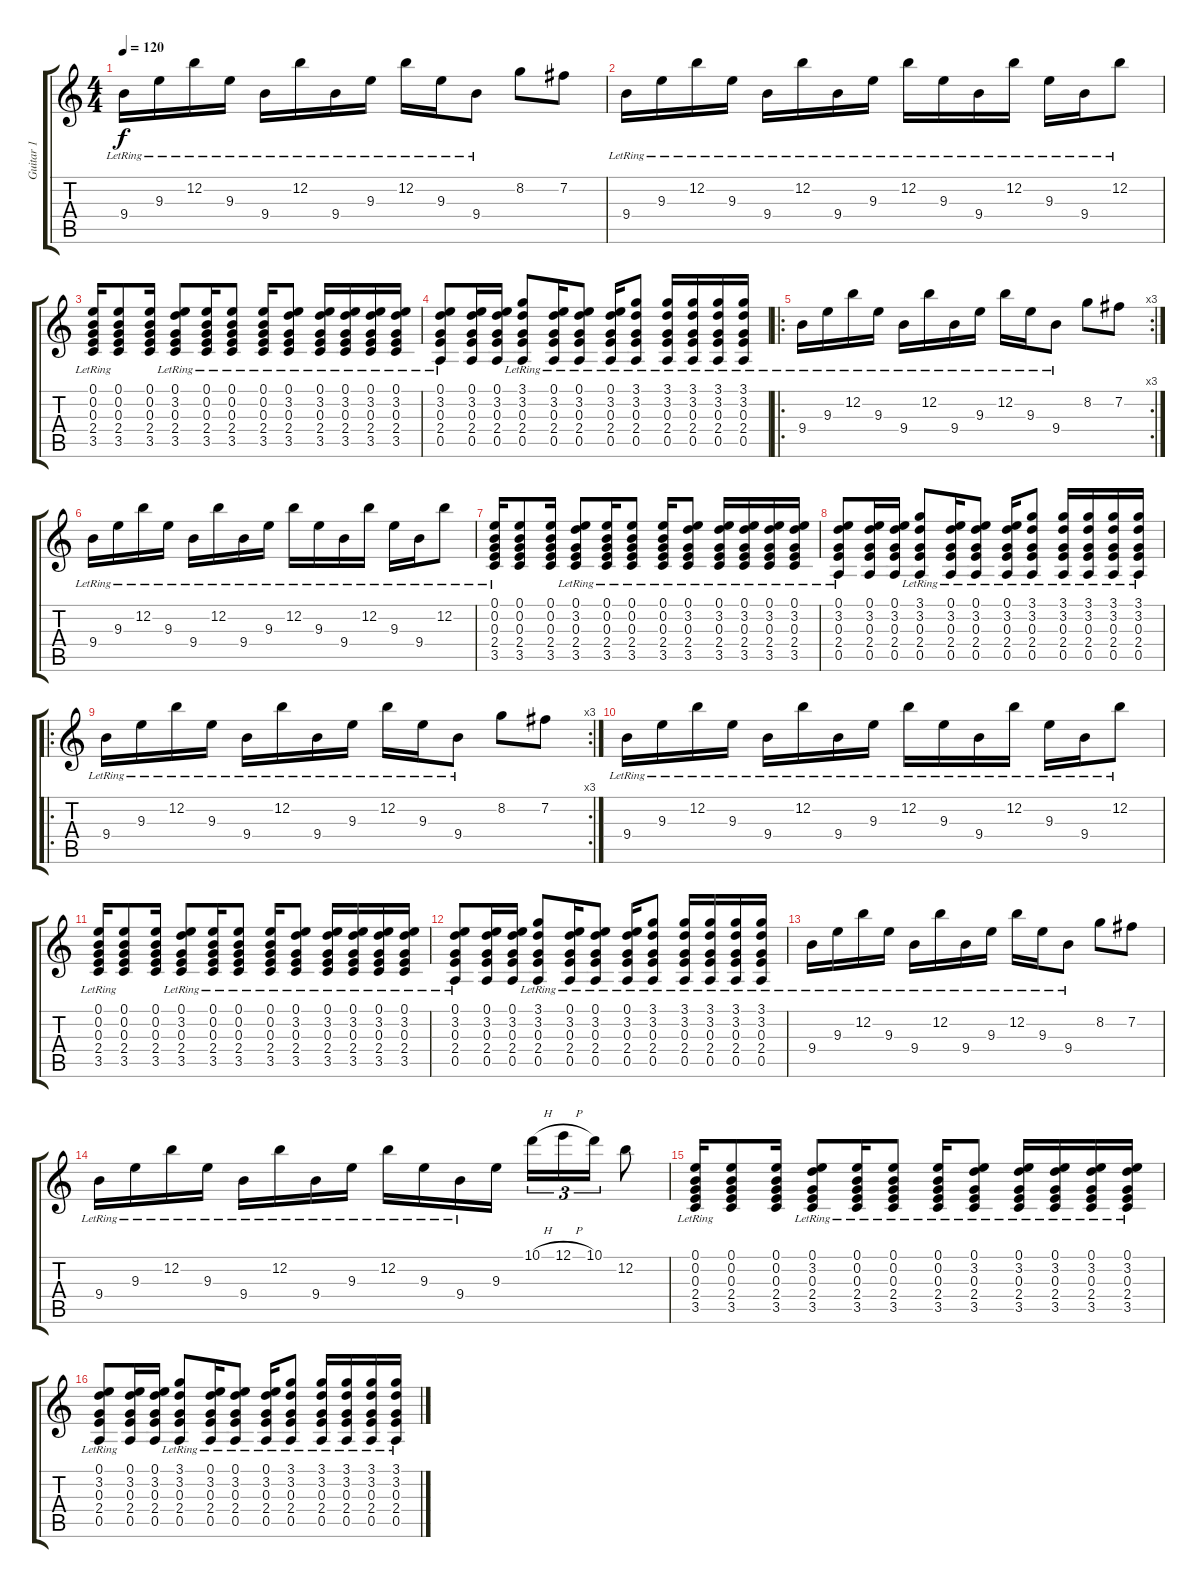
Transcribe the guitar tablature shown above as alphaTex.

\track ("Guitar 1" "Guitar 1") {instrument electricguitarjazz}
\staff {score tabs}
\tuning (E4 B3 G3 D3 A2 E2) {hide}
\ts (4 4)
\tempo 120
\clef g2
\ks c
9.4{lr}.16{dy f} 9.3{lr}.16 12.2{lr}.16 9.3{lr}.16 9.4{lr}.16 12.2{lr}.16 9.4{lr}.16 9.3{lr}.16 12.2{lr}.16 9.3{lr}.16 9.4{lr}.8 8.2.8 7.2.8 |
9.4{lr}.16 9.3{lr}.16 12.2{lr}.16 9.3{lr}.16 9.4{lr}.16 12.2{lr}.16 9.4{lr}.16 9.3{lr}.16 12.2{lr}.16 9.3{lr}.16 9.4{lr}.16 12.2{lr}.16 9.3{lr}.16 9.4{lr}.16 12.2{lr}.8 |
(0.1 0.2 0.3 2.4{lr} 3.5{lr}).16 (0.1 0.2 0.3 2.4 3.5).8 (0.1 0.2 0.3 2.4 3.5).16 (0.1 3.2{lr} 0.3{lr} 2.4 3.5).8 (0.1 0.2 0.3 2.4{lr} 3.5{lr}).16 (0.1{lr} 0.2{lr} 0.3 2.4 3.5).8 (0.1 0.2 0.3 2.4{lr} 3.5{lr}).16 (0.1 3.2{lr} 0.3{lr} 2.4 3.5).8 (0.1 3.2 0.3 2.4{lr} 3.5{lr}).16 (0.1 3.2{lr} 0.3{lr} 2.4 3.5).16 (0.1 3.2 0.3 2.4{lr} 3.5{lr}).16 (0.1 3.2{lr} 0.3{lr} 2.4 3.5).16 |
(0.1 3.2 0.3 2.4{lr} 0.5{lr}).8 (0.1 3.2 0.3 2.4 0.5).16 (0.1 3.2 0.3 2.4 0.5).16 (3.1 3.2{lr} 0.3{lr} 2.4 0.5).8 (0.1 3.2 0.3 2.4{lr} 0.5{lr}).16 (0.1{lr} 3.2{lr} 0.3 2.4 0.5).8 (0.1 3.2 0.3 2.4{lr} 0.5{lr}).16 (3.1 3.2{lr} 0.3{lr} 2.4 0.5).8 (3.1 3.2 0.3 2.4{lr} 0.5{lr}).16 (3.1 3.2{lr} 0.3{lr} 2.4 0.5).16 (3.1 3.2 0.3 2.4{lr} 0.5{lr}).16 (3.1 3.2{lr} 0.3{lr} 2.4 0.5).16 |
\ro
\rc 3
9.4{lr}.16 9.3{lr}.16 12.2{lr}.16 9.3{lr}.16 9.4{lr}.16 12.2{lr}.16 9.4{lr}.16 9.3{lr}.16 12.2{lr}.16 9.3{lr}.16 9.4{lr}.8 8.2.8 7.2.8 |
9.4{lr}.16 9.3{lr}.16 12.2{lr}.16 9.3{lr}.16 9.4{lr}.16 12.2{lr}.16 9.4{lr}.16 9.3{lr}.16 12.2{lr}.16 9.3{lr}.16 9.4{lr}.16 12.2{lr}.16 9.3{lr}.16 9.4{lr}.16 12.2{lr}.8 |
(0.1 0.2 0.3 2.4{lr} 3.5{lr}).16 (0.1 0.2 0.3 2.4 3.5).8 (0.1 0.2 0.3 2.4 3.5).16 (0.1 3.2{lr} 0.3{lr} 2.4 3.5).8 (0.1 0.2 0.3 2.4{lr} 3.5{lr}).16 (0.1{lr} 0.2{lr} 0.3 2.4 3.5).8 (0.1 0.2 0.3 2.4{lr} 3.5{lr}).16 (0.1 3.2{lr} 0.3{lr} 2.4 3.5).8 (0.1 3.2 0.3 2.4{lr} 3.5{lr}).16 (0.1 3.2{lr} 0.3{lr} 2.4 3.5).16 (0.1 3.2 0.3 2.4{lr} 3.5{lr}).16 (0.1 3.2{lr} 0.3{lr} 2.4 3.5).16 |
(0.1 3.2 0.3 2.4{lr} 0.5{lr}).8 (0.1 3.2 0.3 2.4 0.5).16 (0.1 3.2 0.3 2.4 0.5).16 (3.1 3.2{lr} 0.3{lr} 2.4 0.5).8 (0.1 3.2 0.3 2.4{lr} 0.5{lr}).16 (0.1{lr} 3.2{lr} 0.3 2.4 0.5).8 (0.1 3.2 0.3 2.4{lr} 0.5{lr}).16 (3.1 3.2{lr} 0.3{lr} 2.4 0.5).8 (3.1 3.2 0.3 2.4{lr} 0.5{lr}).16 (3.1 3.2{lr} 0.3{lr} 2.4 0.5).16 (3.1 3.2 0.3 2.4{lr} 0.5{lr}).16 (3.1 3.2{lr} 0.3{lr} 2.4 0.5).16 |
\ro
\rc 3
9.4{lr}.16 9.3{lr}.16 12.2{lr}.16 9.3{lr}.16 9.4{lr}.16 12.2{lr}.16 9.4{lr}.16 9.3{lr}.16 12.2{lr}.16 9.3{lr}.16 9.4{lr}.8 8.2.8 7.2.8 |
9.4{lr}.16 9.3{lr}.16 12.2{lr}.16 9.3{lr}.16 9.4{lr}.16 12.2{lr}.16 9.4{lr}.16 9.3{lr}.16 12.2{lr}.16 9.3{lr}.16 9.4{lr}.16 12.2{lr}.16 9.3{lr}.16 9.4{lr}.16 12.2{lr}.8 |
(0.1 0.2 0.3 2.4{lr} 3.5{lr}).16 (0.1 0.2 0.3 2.4 3.5).8 (0.1 0.2 0.3 2.4 3.5).16 (0.1 3.2{lr} 0.3{lr} 2.4 3.5).8 (0.1 0.2 0.3 2.4{lr} 3.5{lr}).16 (0.1{lr} 0.2{lr} 0.3 2.4 3.5).8 (0.1 0.2 0.3 2.4{lr} 3.5{lr}).16 (0.1 3.2{lr} 0.3{lr} 2.4 3.5).8 (0.1 3.2 0.3 2.4{lr} 3.5{lr}).16 (0.1 3.2{lr} 0.3{lr} 2.4 3.5).16 (0.1 3.2 0.3 2.4{lr} 3.5{lr}).16 (0.1 3.2{lr} 0.3{lr} 2.4 3.5).16 |
(0.1 3.2 0.3 2.4{lr} 0.5{lr}).8 (0.1 3.2 0.3 2.4 0.5).16 (0.1 3.2 0.3 2.4 0.5).16 (3.1 3.2{lr} 0.3{lr} 2.4 0.5).8 (0.1 3.2 0.3 2.4{lr} 0.5{lr}).16 (0.1{lr} 3.2{lr} 0.3 2.4 0.5).8 (0.1 3.2 0.3 2.4{lr} 0.5{lr}).16 (3.1 3.2{lr} 0.3{lr} 2.4 0.5).8 (3.1 3.2 0.3 2.4{lr} 0.5{lr}).16 (3.1 3.2{lr} 0.3{lr} 2.4 0.5).16 (3.1 3.2 0.3 2.4{lr} 0.5{lr}).16 (3.1 3.2{lr} 0.3{lr} 2.4 0.5).16 |
9.4{lr}.16 9.3{lr}.16 12.2{lr}.16 9.3{lr}.16 9.4{lr}.16 12.2{lr}.16 9.4{lr}.16 9.3{lr}.16 12.2{lr}.16 9.3{lr}.16 9.4{lr}.8 8.2.8 7.2.8 |
9.4{lr}.16 9.3{lr}.16 12.2{lr}.16 9.3{lr}.16 9.4{lr}.16 12.2{lr}.16 9.4{lr}.16 9.3{lr}.16 12.2{lr}.16 9.3{lr}.16 9.4{lr}.16 9.3.16 10.1{h}.16{tu (3 2)} 12.1{h}.16{tu (3 2)} 10.1.16{tu (3 2)} 12.2.8 |
(0.1 0.2 0.3 2.4{lr} 3.5{lr}).16 (0.1 0.2 0.3 2.4 3.5).8 (0.1 0.2 0.3 2.4 3.5).16 (0.1 3.2{lr} 0.3{lr} 2.4 3.5).8 (0.1 0.2 0.3 2.4{lr} 3.5{lr}).16 (0.1{lr} 0.2{lr} 0.3 2.4 3.5).8 (0.1 0.2 0.3 2.4{lr} 3.5{lr}).16 (0.1 3.2{lr} 0.3{lr} 2.4 3.5).8 (0.1 3.2 0.3 2.4{lr} 3.5{lr}).16 (0.1 3.2{lr} 0.3{lr} 2.4 3.5).16 (0.1 3.2 0.3 2.4{lr} 3.5{lr}).16 (0.1 3.2{lr} 0.3{lr} 2.4 3.5).16 |
(0.1 3.2 0.3 2.4{lr} 0.5{lr}).8 (0.1 3.2 0.3 2.4 0.5).16 (0.1 3.2 0.3 2.4 0.5).16 (3.1 3.2{lr} 0.3{lr} 2.4 0.5).8 (0.1 3.2 0.3 2.4{lr} 0.5{lr}).16 (0.1{lr} 3.2{lr} 0.3 2.4 0.5).8 (0.1 3.2 0.3 2.4{lr} 0.5{lr}).16 (3.1 3.2{lr} 0.3{lr} 2.4 0.5).8 (3.1 3.2 0.3 2.4{lr} 0.5{lr}).16 (3.1 3.2{lr} 0.3{lr} 2.4 0.5).16 (3.1 3.2 0.3 2.4{lr} 0.5{lr}).16 (3.1 3.2{lr} 0.3{lr} 2.4 0.5).16
